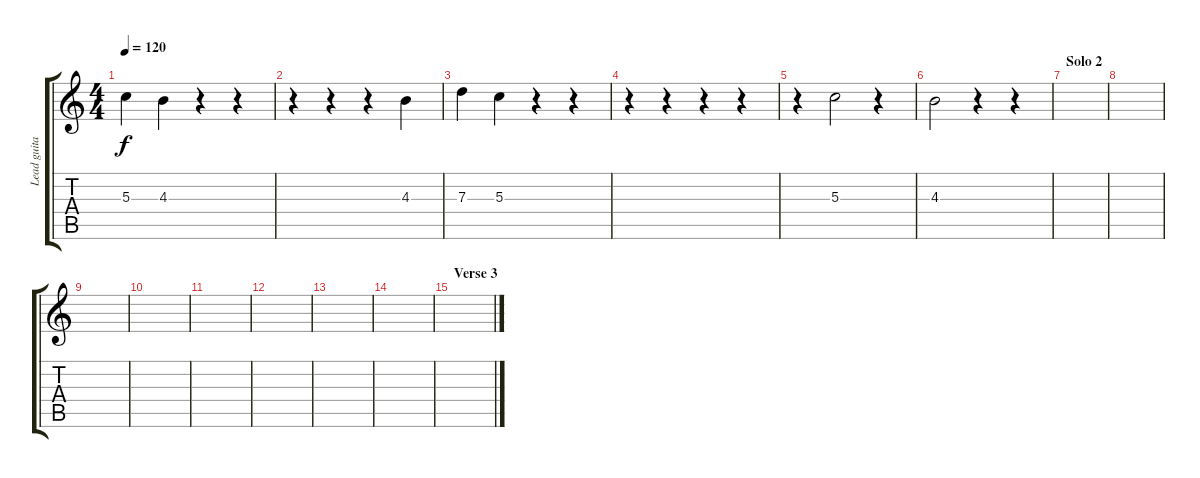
\track ("Lead guitar 2" "Lead guita") {instrument electricguitarclean}
\staff {score tabs}
\tuning (E4 B3 G3 D3 A2 E2) {hide}
\ts (4 4)
\tempo 120
\clef g2
\ks c
5.3.4{dy f} 4.3.4 r.4 r.4 |
r.4 r.4 r.4 4.3.4 |
7.3.4 5.3.4 r.4 r.4 |
r.4 r.4 r.4 r.4 |
r.4 5.3.2 r.4 |
4.3.2 r.4 r.4 |
\section ("" "Solo 2")
|
|
|
|
|
|
|
|
\section ("" "Verse 3")
